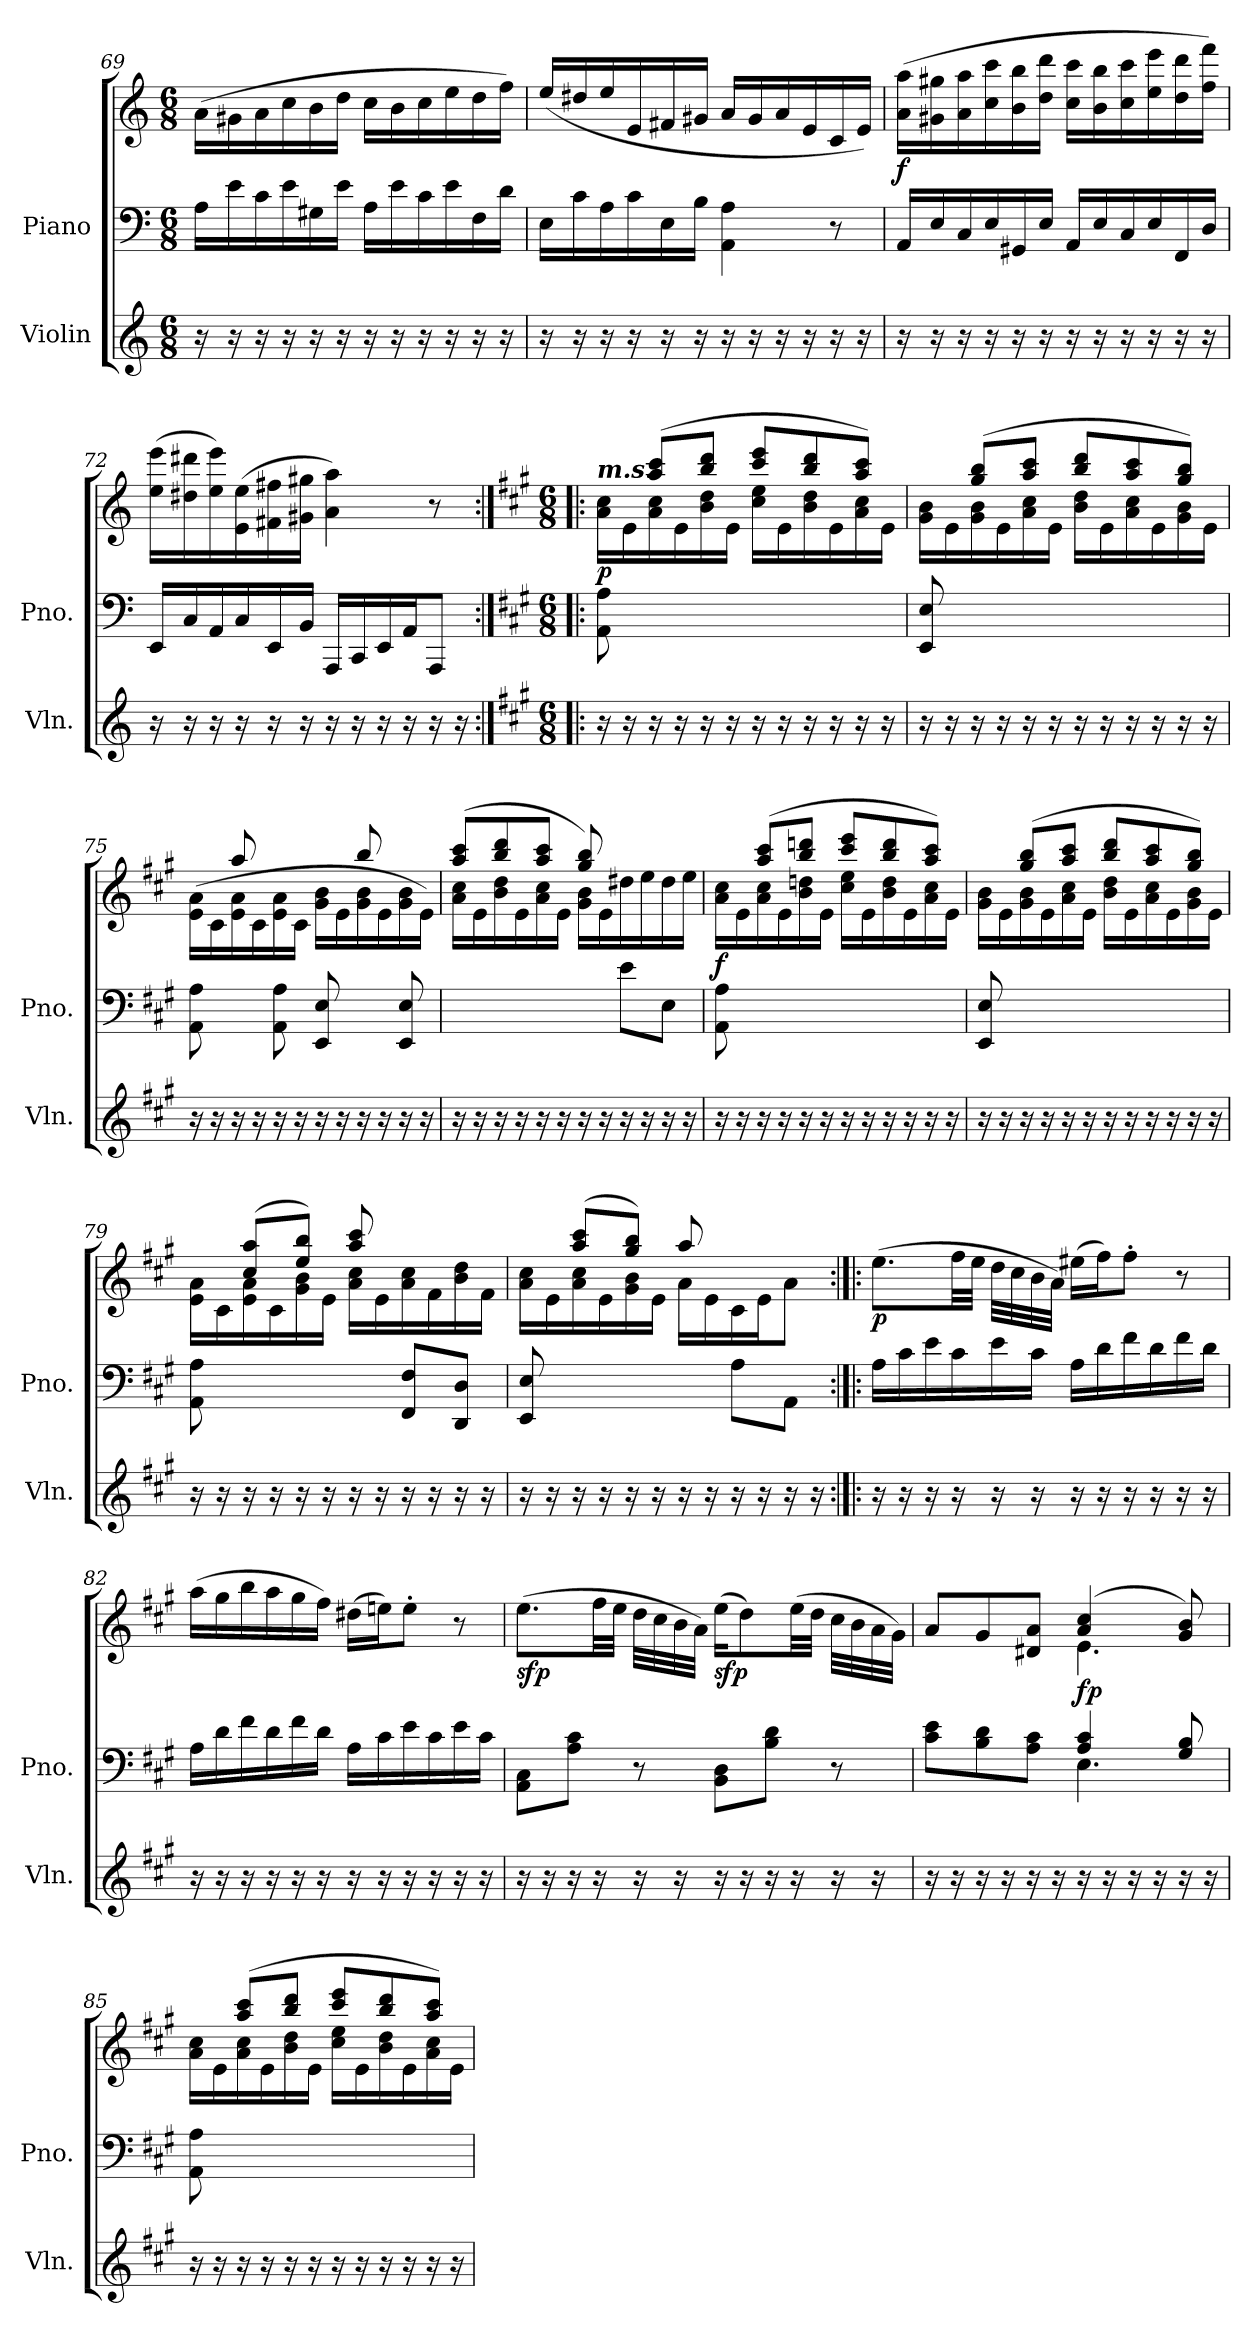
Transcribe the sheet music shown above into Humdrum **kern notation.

**kern	**kern	**kern	**dynam
*part2	*part1	*part1	*part1
*staff3	*staff2	*staff1	*staff1/2
*I"Violin	*I"Piano	*	*
*I'Vln.	*I'Pno.	*	*
!!LO:LB:g=z
*clefG2	*clefF4	*clefG2	*
*k[]	*k[]	*k[]	*
*M6/8	*M6/8	*M6/8	*
=69	=69	=69	=69
16r	16A\LL	(>16a\LL	.
16r	16e\	16g#X\	.
16r	16c\	16a\	.
16r	16e\	16cc\	.
16r	16G#X\	16b\	.
16r	16e\JJ	16dd\JJ	.
16r	16A\LL	16cc\LL	.
16r	16e\	16b\	.
16r	16c\	16cc\	.
16r	16e\	16ee\	.
16r	16F\	16dd\	.
16r	16d\JJ	16ff\JJ)	.
=70	=70	=70	=70
16r	16E\LL	(<16ee/LL	.
16r	16c\	16dd#X/	.
16r	16A\	16ee/	.
16r	16c\	16e/	.
16r	16E\	16f#X/	.
16r	16B\JJ	16g#X/JJ	.
16r	4AA\ 4A\	16a/LL	.
16r	.	16g#/	.
16r	.	16a/	.
16r	.	16e/	.
16r	8r	16c/	.
16r	.	16e/JJ)	.
=71	=71	=71	=71
!	!	!	!LO:DY:a=2
16r	16AA/LL	(>16a\ 16aa\LL	f
16r	16E/	16g#X\ 16gg#X\	.
16r	16C/	16a\ 16aa\	.
16r	16E/	16cc\ 16ccc\	.
16r	16GG#X/	16b\ 16bb\	.
16r	16E/JJ	16dd\ 16ddd\JJ	.
16r	16AA/LL	16cc\ 16ccc\LL	.
16r	16E/	16b\ 16bb\	.
16r	16C/	16cc\ 16ccc\	.
16r	16E/	16ee\ 16eee\	.
16r	16FF/	16dd\ 16ddd\	.
16r	16D/JJ	16ff\ 16fff\JJ)	.
!!LO:LB:g=z
=72	=72	=72	=72
16r	16EE/LL	(>16ee\ 16eee\LL	.
16r	16C/	16dd#X\ 16ddd#X\	.
16r	16AA/	16ee\ 16eee\)	.
16r	16C/	(>16e\ 16ee\	.
16r	16EE/	16f#X\ 16ff#X\	.
16r	16BB/JJ	16g#X\ 16gg#X\JJ	.
16r	16AAA/LL	4a\ 4aa\)	.
16r	16CC/	.	.
16r	16EE/	.	.
16r	16AA/J	.	.
16r	8AAA/J	8r	.
16r	.	.	.
!!LO:PB:g=z
=73:|!|:	=73:|!|:	=73:|!|:	=73:|!|:
!!LO:REH:place=s1:a:B:fs=14:t=Var. IV.
*k[f#c#g#]	*k[f#c#g#]	*k[f#c#g#]	*
*M6/8	*M6/8	*M6/8	*
*	*	*MM60	*
*	*	*^	*
!	!	!LO:TX:a:Bi:t=m.s.	!	!
!	!	!	!	!LO:DY:a=2
16r	8AA\ 8A\	8rddyy	16a\ 16cc#\LL	p
16r	.	.	16e\	.
16r	8ryy	(>8aa/ 8ccc#/L	16a\ 16cc#\	.
16r	.	.	16e\	.
16r	2ryy	8bb/ 8ddd/J	16b\ 16dd\	.
16r	.	.	16e\JJ	.
16r	.	8ccc#/ 8eee/L	16cc#\ 16ee\LL	.
16r	.	.	16e\	.
16r	.	8bb/ 8ddd/	16b\ 16dd\	.
16r	.	.	16e\	.
16r	.	8aa/ 8ccc#/J)	16a\ 16cc#\	.
16r	.	.	16e\JJ	.
=74	=74	=74	=74	=74
16r	8EE/ 8E/	8ryy	16g#\ 16b\LL	.
16r	.	.	16e\	.
16r	8ryy	(>8gg#/ 8bb/L	16g#\ 16b\	.
16r	.	.	16e\	.
16r	2ryy	8aa/ 8ccc#/J	16a\ 16cc#\	.
16r	.	.	16e\JJ	.
16r	.	8bb/ 8ddd/L	16b\ 16dd\LL	.
16r	.	.	16e\	.
16r	.	8aa/ 8ccc#/	16a\ 16cc#\	.
16r	.	.	16e\	.
16r	.	8gg#/ 8bb/J)	16g#\ 16b\	.
16r	.	.	16e\JJ	.
=75	=75	=75	=75	=75
16r	8AA\ 8A\	8ryy	(<16e\ 16a\LL	.
16r	.	.	16c#\	.
16r	8ryy	8aa/	16e\ 16a\	.
16r	.	.	16c#\	.
16r	8AA\ 8A\	8ryy	16e\ 16a\	.
16r	.	.	16c#\JJ	.
16r	8EE/ 8E/	8ryy	16g#\ 16b\LL	.
16r	.	.	16e\	.
16r	8ryy	8bb/	16g#\ 16b\	.
16r	.	.	16e\	.
16r	8EE/ 8E/	8ryy	16g#\ 16b\	.
16r	.	.	16e\JJ)	.
!!LO:LB:g=z	!!
=76	=76	=76	=76	=76
16r	2ryy	(>8aa/ 8ccc#/L	16a\ 16cc#\LL	.
16r	.	.	16e\	.
16r	.	8bb/ 8ddd/	16b\ 16dd\	.
16r	.	.	16e\	.
16r	.	8aa/ 8ccc#/J	16a\ 16cc#\	.
16r	.	.	16e\JJ	.
16r	.	8gg#/ 8bb/)	16g#\ 16b\LL	.
16r	.	.	16e\	.
16r	8e\L	4rddyy	16dd#X\	.
16r	.	.	16ee\	.
16r	8E\J	.	16dd#\	.
16r	.	.	16ee\JJ	.
=77	=77	=77	=77	=77
!	!	!	!	!LO:DY:a=2
16r	8AA\ 8A\	8ryy	16a\ 16cc#\LL	f
16r	.	.	16e\	.
16r	8ryy	(>8aa/ 8ccc#/L	16a\ 16cc#\	.
16r	.	.	16e\	.
16r	2ryy	8bb/ 8dddn/J	16b\ 16ddn\	.
16r	.	.	16e\JJ	.
16r	.	8ccc#/ 8eee/L	16cc#\ 16ee\LL	.
16r	.	.	16e\	.
16r	.	8bb/ 8ddd/	16b\ 16dd\	.
16r	.	.	16e\	.
16r	.	8aa/ 8ccc#/J)	16a\ 16cc#\	.
16r	.	.	16e\JJ	.
=78	=78	=78	=78	=78
16r	8EE/ 8E/	8ryy	16g#\ 16b\LL	.
16r	.	.	16e\	.
16r	8ryy	(>8gg#/ 8bb/L	16g#\ 16b\	.
16r	.	.	16e\	.
16r	2ryy	8aa/ 8ccc#/J	16a\ 16cc#\	.
16r	.	.	16e\JJ	.
16r	.	8bb/ 8ddd/L	16b\ 16dd\LL	.
16r	.	.	16e\	.
16r	.	8aa/ 8ccc#/	16a\ 16cc#\	.
16r	.	.	16e\	.
16r	.	8gg#/ 8bb/J)	16g#\ 16b\	.
16r	.	.	16e\JJ	.
!!LO:PB:g=z	!!
=79	=79	=79	=79	=79
16r	8AA\ 8A\	8ryy	16e\ 16a\LL	.
16r	.	.	16c#\	.
16r	8ryy	(>8cc#/ 8aa/L	16e\ 16a\	.
16r	.	.	16c#\	.
16r	8ryy	8ee/ 8bb/J)	16g#\ 16b\	.
16r	.	.	16e\JJ	.
16r	8ryy	8aa/ 8ccc#/	16a\ 16cc#\LL	.
16r	.	.	16e\	.
16r	8FF#/ 8F#/L	4ryy	16a\ 16cc#\	.
16r	.	.	16f#\	.
16r	8DD/ 8D/J	.	16b\ 16dd\	.
16r	.	.	16f#\JJ	.
=80	=80	=80	=80	=80
16r	8EE/ 8E/	8ryy	16a\ 16cc#\LL	.
16r	.	.	16e\	.
16r	8ryy	(>8aa/ 8ccc#/L	16a\ 16cc#\	.
16r	.	.	16e\	.
16r	8ryy	8gg#/ 8bb/J)	16g#\ 16b\	.
16r	.	.	16e\JJ	.
16r	8ryy	8aa/	16a\LL	.
16r	.	.	16e\	.
16r	8A\L	4ryy	16c#\	.
16r	.	.	16e\J	.
16r	8AA\J	.	8a\J	.
16r	.	.	.	.
*	*	*v	*v	*
!!LO:LB:g=z
=81:|!|:	=81:|!|:	=81:|!|:	=81:|!|:
!	!	!	!LO:DY:b
16r	16A\LL	(>8.ee\L	p
16r	16c#\	.	.
16r	16e\	.	.
16r	16c#\	32ff#\LL	.
.	.	32ee\JJJ	.
16r	16e\	32dd\LLL	.
.	.	32cc#\	.
16r	16c#\JJ	32b\	.
.	.	32a\JJJ)	.
16r	16A\LL	(>16ee#X\LL	.
16r	16d\	16ff#\J)	.
16r	16f#\	8ff#'\J	.
16r	16d\	.	.
16r	16f#\	8r	.
16r	16d\JJ	.	.
=82	=82	=82	=82
16r	16A\LL	(>16aa\LL	.
16r	16d\	16gg#\	.
16r	16f#\	16bb\	.
16r	16d\	16aa\	.
16r	16f#\	16gg#\	.
16r	16d\JJ	16ff#\JJ)	.
16r	16A\LL	(>16dd#X\LL	.
16r	16c#\	16een\J)	.
16r	16e\	8ee'\J	.
16r	16c#\	.	.
16r	16e\	8r	.
16r	16c#\JJ	.	.
!!LO:LB:g=z
=83	=83	=83	=83
!	!	!	!LO:DY:b
16r	8AA\ 8C#\L	(>8.ee\L	sfp
16r	.	.	.
16r	8A\ 8c#\J	.	.
16r	.	32ff#\LL	.
.	.	32ee\JJJ	.
16r	8r	32dd\LLL	.
.	.	32cc#\	.
16r	.	32b\	.
.	.	32a\JJJ)	.
!	!	!	!LO:DY:b
16r	8BB\ 8D\L	(>16ee\KL	sfp
16r	.	8dd\)	.
16r	8B\ 8d\J	.	.
16r	.	(>32ee\LL	.
.	.	32dd\JJJ	.
16r	8r	32cc#\LLL	.
.	.	32b\	.
16r	.	32a\	.
.	.	32g#\JJJ)	.
=84	=84	=84	=84
*	*^	*^	*
16r	8c#\ 8e\L	4.ryy	8a/L	4.ryy	.
16r	.	.	.	.	.
16r	8B\ 8d\	.	8g#/	.	.
16r	.	.	.	.	.
16r	8A\ 8c#\J	.	8d#X/ 8a/J	.	.
16r	.	.	.	.	.
!	!	!	!	!	!LO:DY:a=2
16r	4A/ 4c#/	4.E\	(>4a/ 4cc#/	4.e\	fp
16r	.	.	.	.	.
16r	.	.	.	.	.
16r	.	.	.	.	.
16r	8G#/ 8B/	.	8g#/ 8b/)	.	.
16r	.	.	.	.	.
*	*v	*v	*	*	*
=85	=85	=85	=85	=85
16r	8AA\ 8A\	8ryy	16a\ 16cc#\LL	.
16r	.	.	16e\	.
16r	8ryy	(>8aa/ 8ccc#/L	16a\ 16cc#\	.
16r	.	.	16e\	.
16r	2ryy	8bb/ 8ddd/J	16b\ 16dd\	.
16r	.	.	16e\JJ	.
16r	.	8ccc#/ 8eee/L	16cc#\ 16ee\LL	.
16r	.	.	16e\	.
16r	.	8bb/ 8ddd/	16b\ 16dd\	.
16r	.	.	16e\	.
16r	.	8aa/ 8ccc#/J)	16a\ 16cc#\	.
16r	.	.	16e\JJ	.
*	*	*v	*v	*
=	=	=	=
*-	*-	*-	*-
